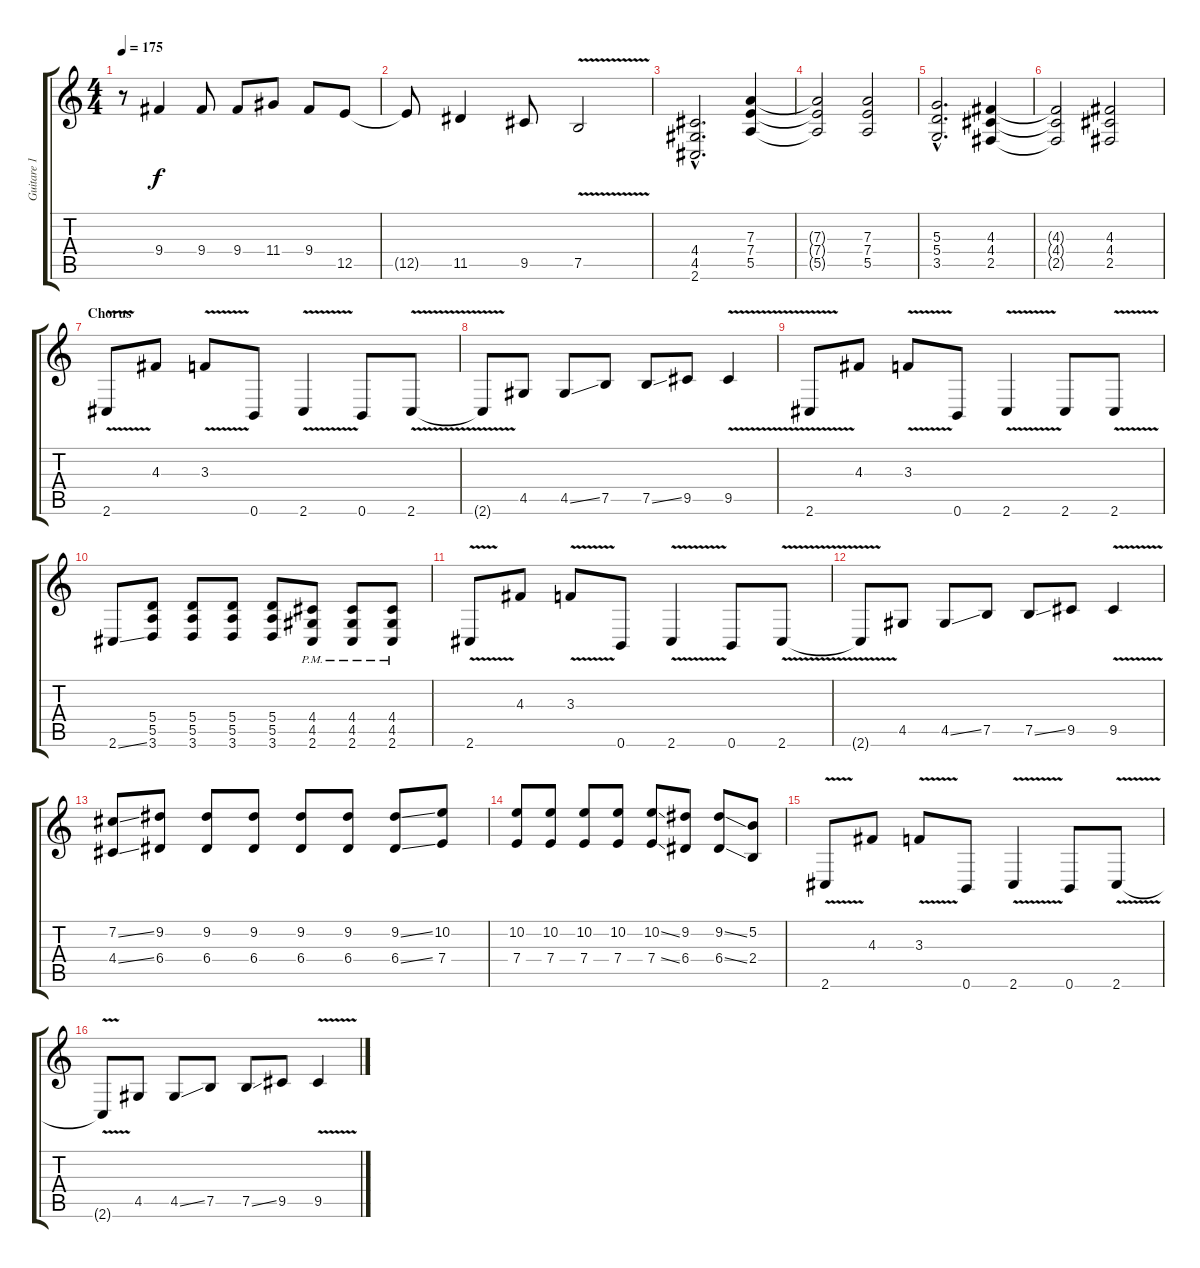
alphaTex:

\track ("Guitare 1" "Guitare 1") {instrument overdrivenguitar}
\staff {score tabs}
\tuning (B3 Gb3 D3 A2 E2 B1) {hide}
\ts (4 4)
\tempo 175
\clef g2
\ks c
r.8{dy f instrument overdrivenguitar} 9.4.4 9.4.8 9.4.8 11.4.8 9.4.8 12.5.8 |
12.5{t}.8 11.5.4 9.5.8 7.5{v}.2 |
(4.4{hac} 4.5{hac} 2.6{hac}).2{d instrument distortionguitar} (7.3 7.4 5.5).4 |
(7.3{t} 7.4{t} 5.5{t}).2 (7.3 7.4 5.5).2 |
(5.3{hac} 5.4{hac} 3.5{hac}).2{d} (4.3 4.4 2.5).4 |
(4.3{t} 4.4{t} 2.5{t}).2 (4.3 4.4 2.5).2 |
\section ("" "Chorus")
2.6{v}.8{instrument overdrivenguitar} 4.3.8 3.3{v}.8 0.6.8 2.6{v}.4 0.6.8 2.6{v}.8 |
2.6{t}.8 4.5.8 4.5{ss}.8 7.5.8 7.5{ss}.8 9.5.8 9.5{v}.4 |
2.6{v}.8 4.3.8 3.3{v}.8 0.6.8 2.6{v}.4 2.6.8 2.6{v}.8 |
2.6{ss}.8 (5.4 5.5 3.6).8 (5.4 5.5 3.6).8 (5.4 5.5 3.6).8 (5.4 5.5 3.6).8 (4.4{pm} 4.5{pm} 2.6{pm}).8 (4.4{pm} 4.5{pm} 2.6{pm}).8 (4.4{pm} 4.5{pm} 2.6{pm}).8 |
2.6{v}.8 4.3.8 3.3{v}.8 0.6.8 2.6{v}.4 0.6.8 2.6{v}.8 |
2.6{t}.8 4.5.8 4.5{ss}.8 7.5.8 7.5{ss}.8 9.5.8 9.5{v}.4 |
(7.2{ss} 4.4{ss}).8 (9.2 6.4).8 (9.2 6.4).8 (9.2 6.4).8 (9.2 6.4).8 (9.2 6.4).8 (9.2{ss} 6.4{ss}).8 (10.2 7.4).8 |
(10.2 7.4).8 (10.2 7.4).8 (10.2 7.4).8 (10.2 7.4).8 (10.2{ss} 7.4{ss}).8 (9.2 6.4).8 (9.2{ss} 6.4{ss}).8 (5.2 2.4).8 |
2.6{v}.8 4.3.8 3.3{v}.8 0.6.8 2.6{v}.4 0.6.8 2.6{v}.8 |
2.6{t}.8 4.5.8 4.5{ss}.8 7.5.8 7.5{ss}.8 9.5.8 9.5{v}.4
